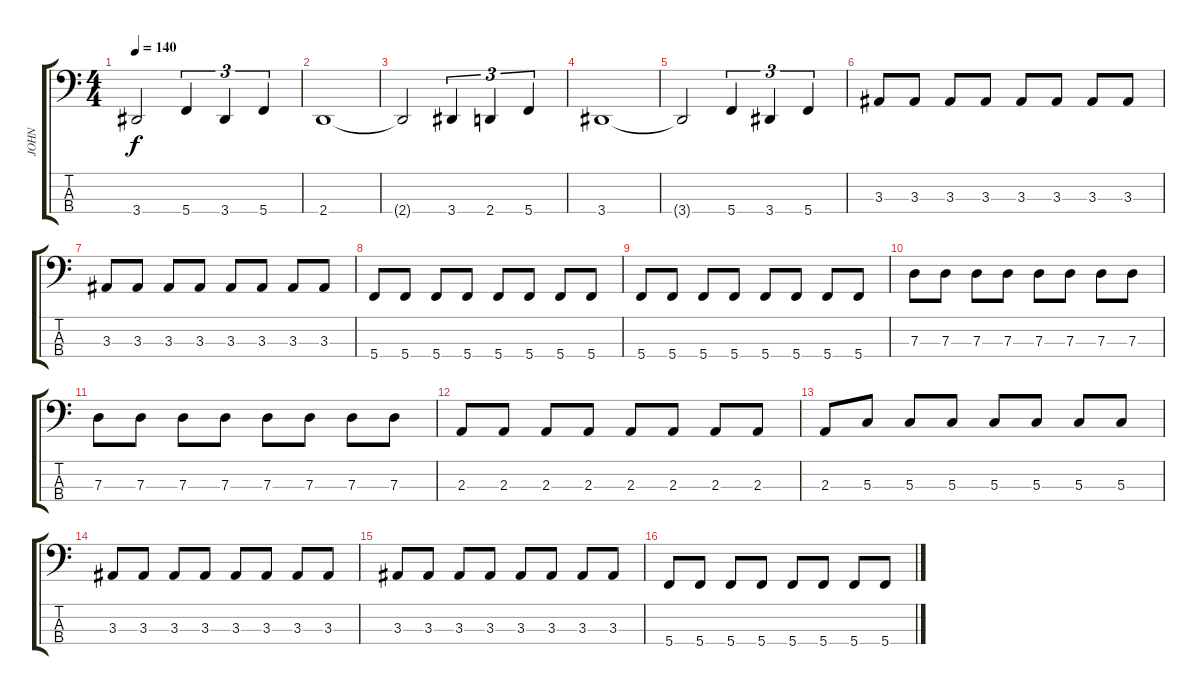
\track ("JOHN" "JOHN") {instrument electricbasspick}
\staff {score tabs}
\tuning (F2 C2 G1 C1) {hide}
\ts (4 4)
\tempo 140
\clef f4
\ks c
3.4{t}.2{dy f} 5.4.4{tu (3 2)} 3.4.4{tu (3 2)} 5.4.4{tu (3 2)} |
2.4.1 |
2.4{t}.2 3.4.4{tu (3 2)} 2.4.4{tu (3 2)} 5.4.4{tu (3 2)} |
3.4.1 |
3.4{t}.2 5.4.4{tu (3 2)} 3.4.4{tu (3 2)} 5.4.4{tu (3 2)} |
3.3.8 3.3.8 3.3.8 3.3.8 3.3.8 3.3.8 3.3.8 3.3.8 |
3.3.8 3.3.8 3.3.8 3.3.8 3.3.8 3.3.8 3.3.8 3.3.8 |
5.4.8 5.4.8 5.4.8 5.4.8 5.4.8 5.4.8 5.4.8 5.4.8 |
5.4.8 5.4.8 5.4.8 5.4.8 5.4.8 5.4.8 5.4.8 5.4.8 |
7.3.8 7.3.8 7.3.8 7.3.8 7.3.8 7.3.8 7.3.8 7.3.8 |
7.3.8 7.3.8 7.3.8 7.3.8 7.3.8 7.3.8 7.3.8 7.3.8 |
2.3.8 2.3.8 2.3.8 2.3.8 2.3.8 2.3.8 2.3.8 2.3.8 |
2.3.8 5.3.8 5.3.8 5.3.8 5.3.8 5.3.8 5.3.8 5.3.8 |
3.3.8 3.3.8 3.3.8 3.3.8 3.3.8 3.3.8 3.3.8 3.3.8 |
3.3.8 3.3.8 3.3.8 3.3.8 3.3.8 3.3.8 3.3.8 3.3.8 |
5.4.8 5.4.8 5.4.8 5.4.8 5.4.8 5.4.8 5.4.8 5.4.8
